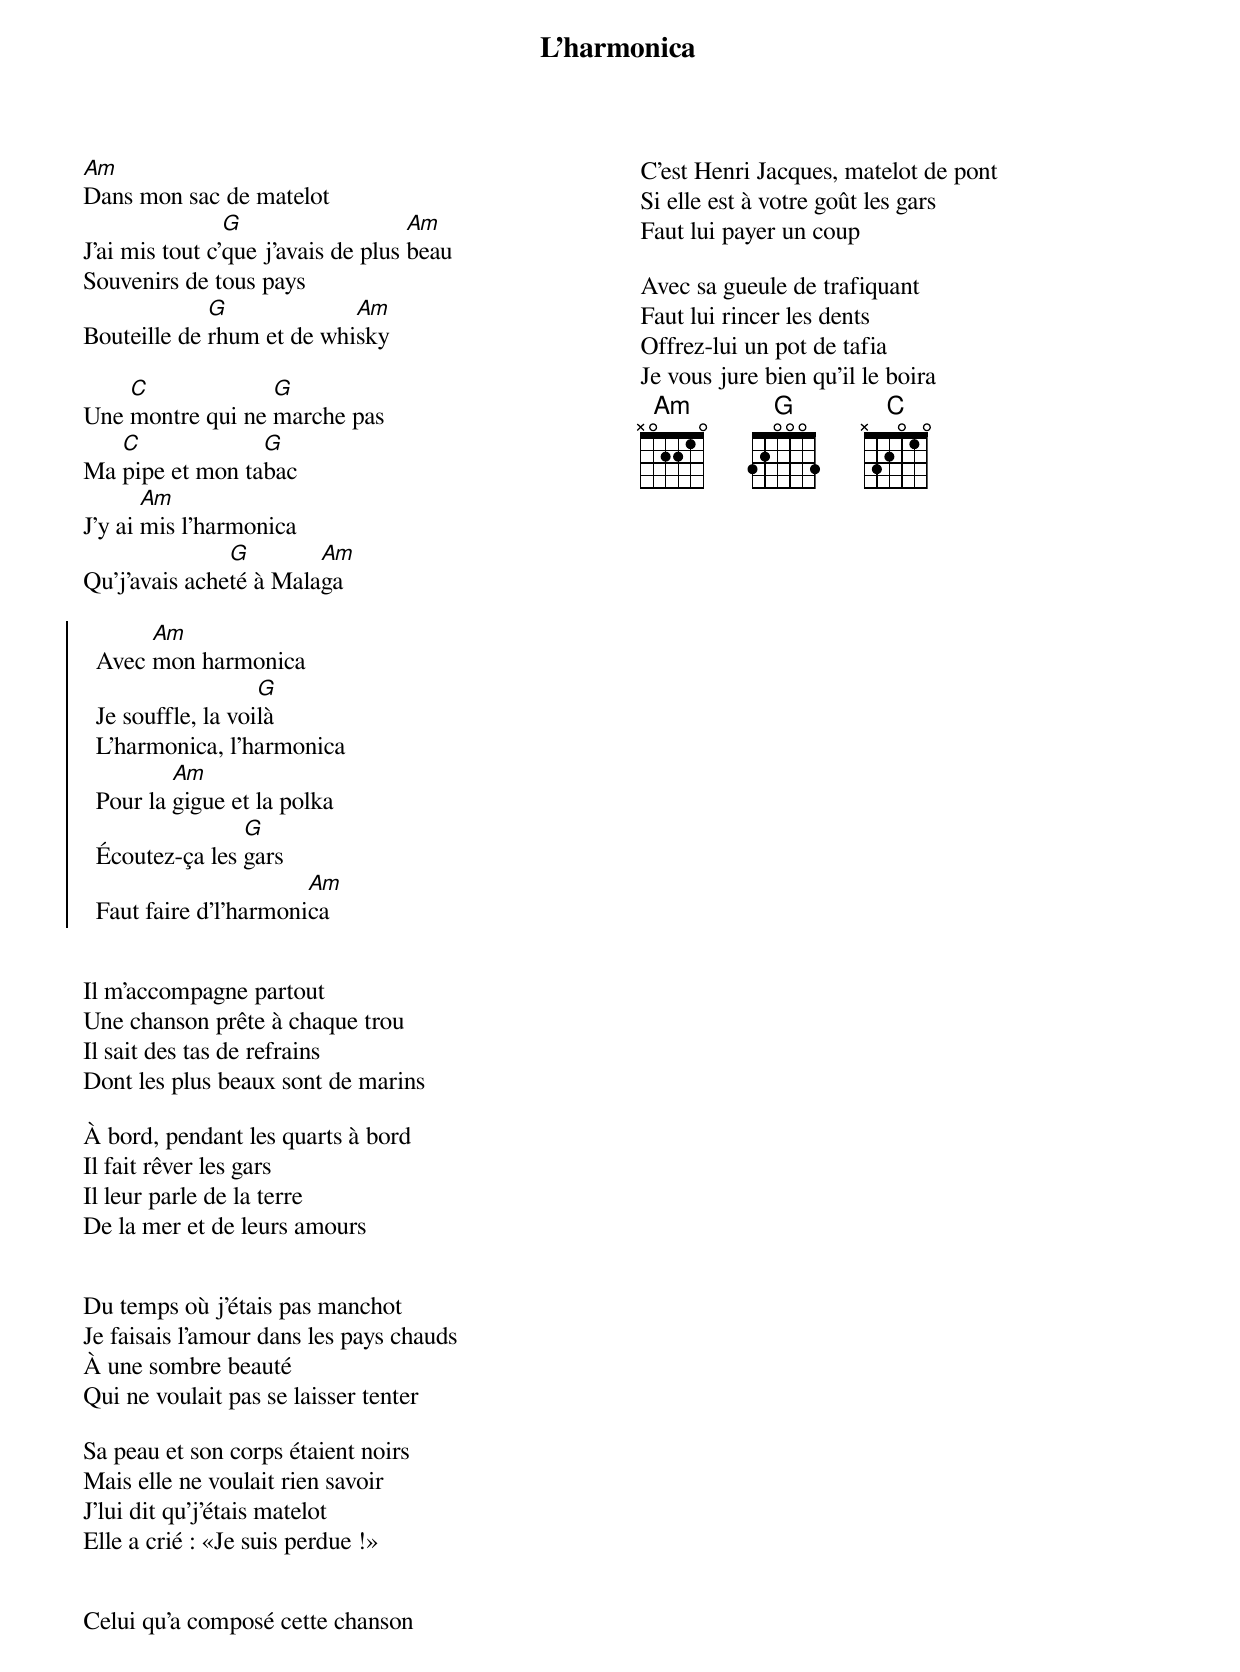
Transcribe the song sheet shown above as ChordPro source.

{title: L'harmonica}
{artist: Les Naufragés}
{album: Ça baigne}
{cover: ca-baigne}
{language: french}
{columns: 2}
{define: Am frets X 0 2 2 1 0}
{define: G frets 3 2 0 0 0 3}
{define: C frets X 3 2 0 1 0}

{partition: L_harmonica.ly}


[Am]Dans mon sac de matelot
J'ai mis tout c'[G]que j'avais de plus [Am]beau
Souvenirs de tous pays
Bouteille de [G]rhum et de whi[Am]sky

Une [C]montre qui ne [G]marche pas
Ma [C]pipe et mon ta[G]bac
J'y ai [Am]mis l'harmonica
Qu'j'avais ache[G]té à Mala[Am]ga

{start_of_chorus}
  Avec [Am]mon harmonica
  Je souffle, la voi[G]là
  L'harmonica, l'harmonica
  Pour la [Am]gigue et la polka
  Écoutez-ça les [G]gars
  Faut faire d'l'harmoni[Am]ca
{end_of_chorus}


Il m'accompagne partout
Une chanson prête à chaque trou
Il sait des tas de refrains
Dont les plus beaux sont de marins

À bord, pendant les quarts à bord
Il fait rêver les gars
Il leur parle de la terre
De la mer et de leurs amours


Du temps où j'étais pas manchot
Je faisais l'amour dans les pays chauds
À une sombre beauté
Qui ne voulait pas se laisser tenter

Sa peau et son corps étaient noirs
Mais elle ne voulait rien savoir
J'lui dit qu'j'étais matelot
Elle a crié : «Je suis perdue !»


Celui qu'a composé cette chanson
C'est Henri Jacques, matelot de pont
Si elle est à votre goût les gars
Faut lui payer un coup

Avec sa gueule de trafiquant
Faut lui rincer les dents
Offrez-lui un pot de tafia
Je vous jure bien qu'il le boira
